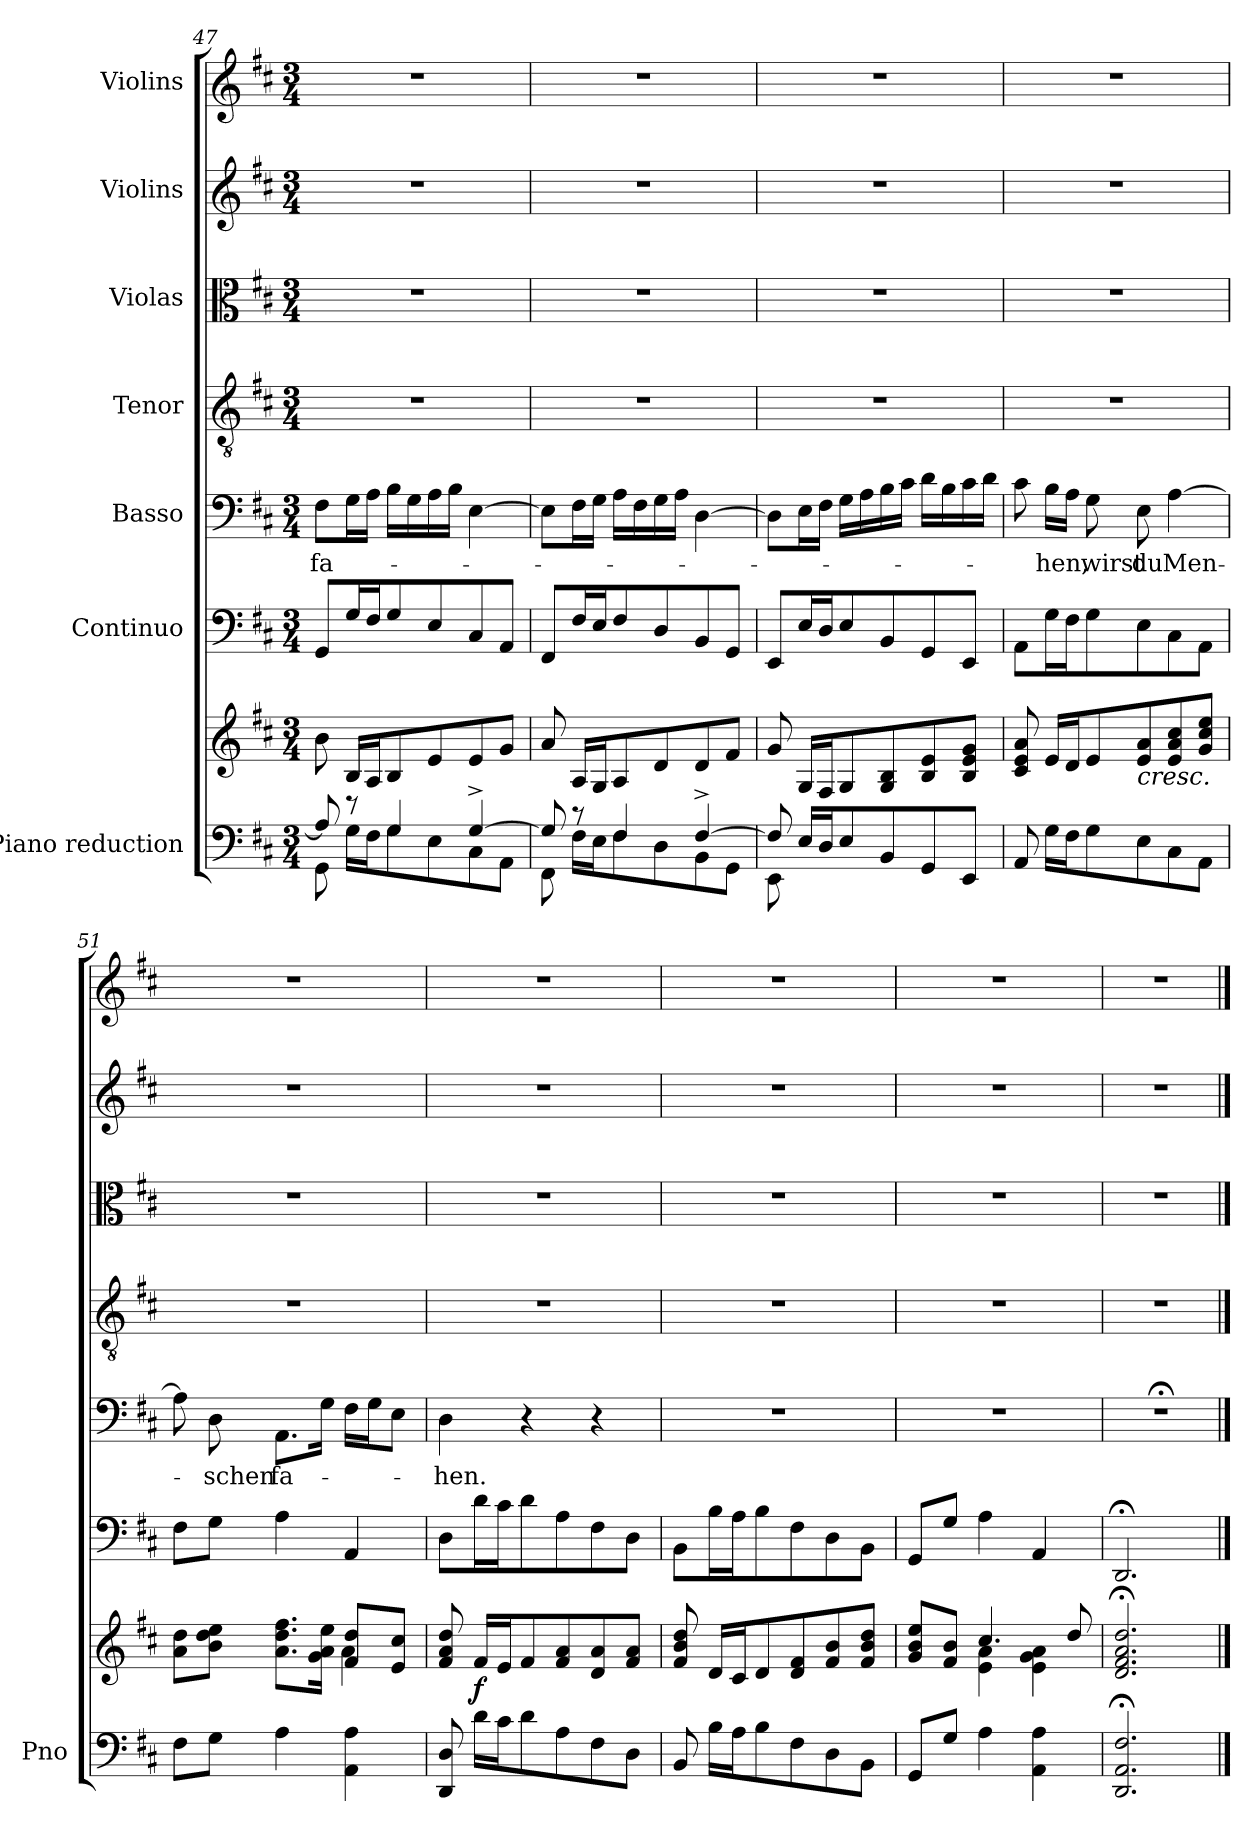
**kern	**kern	**dynam	**kern	**kern	**text	**kern	**kern	**kern	**kern
*part7	*part7	*part7	*part6	*part5	*part5	*part4	*part3	*part2	*part1
*staff8	*staff7	*staff7/8	*staff6	*staff5	*staff5	*staff4	*staff3	*staff2	*staff1
*I"Piano reduction	*	*	*I"Continuo	*I"Basso	*	*I"Tenor	*I"Violas	*I"Violins	*I"Violins
*I'Pno	*	*	*	*	*	*	*	*	*
*clefF4	*clefG2	*	*clefF4	*clefF4	*	*clefGv2	*clefC3	*clefG2	*clefG2
*k[f#c#]	*k[f#c#]	*	*k[f#c#]	*k[f#c#]	*	*k[f#c#]	*k[f#c#]	*k[f#c#]	*k[f#c#]
*M3/4	*M3/4	*	*M3/4	*M3/4	*	*M3/4	*M3/4	*M3/4	*M3/4
=47	=47	=47	=47	=47	=47	=47	=47	=47	=47
*^	*	*	*	*	*	*	*	*	*
!	!	!	!	!	!	!LO:LY:b	!	!	!	!
8A/]	8GG\	8b\	.	8GG/L	8F#\L	fa-	2.r	2.r	2.r	2.r
8r	16G\LL	16B/LL	.	16G/L	16G\L	.	.	.	.	.
.	16F#\J	16A/J	.	16F#/J	16A\JJ	.	.	.	.	.
4G/	8G\	8B/	.	8G/	16B\LL	.	.	.	.	.
.	.	.	.	.	16G\	.	.	.	.	.
.	8E\	8e/	.	8E/	16A\	.	.	.	.	.
.	.	.	.	.	16B\JJ	.	.	.	.	.
[4G^/	8C#\	8e/	.	8C#/	[4E\	.	.	.	.	.
.	8AA\J	8g/J	.	8AA/J	.	.	.	.	.	.
=48	=48	=48	=48	=48	=48	=48	=48	=48	=48	=48
8G/]	8FF#\	8a/	.	8FF#/L	8E\L]	.	2.r	2.r	2.r	2.r
8r	16F#\LL	16A/LL	.	16F#/L	16F#\L	.	.	.	.	.
.	16E\J	16G/J	.	16E/J	16G\JJ	.	.	.	.	.
4F#/	8F#\	8A/	.	8F#/	16A\LL	.	.	.	.	.
.	.	.	.	.	16F#\	.	.	.	.	.
.	8D\	8d/	.	8D/	16G\	.	.	.	.	.
.	.	.	.	.	16A\JJ	.	.	.	.	.
[4F#^/	8BB\	8d/	.	8BB/	[4D\	.	.	.	.	.
.	8GG\J	8f#/J	.	8GG/J	.	.	.	.	.	.
=49	=49	=49	=49	=49	=49	=49	=49	=49	=49	=49
8F#/]	8EE\	8g/	.	8EE/L	8D\L]	.	2.r	2.r	2.r	2.r
16E/LL	8ryy	16G/LL	.	16E/L	16E\L	.	.	.	.	.
16D/J	.	16F#/J	.	16D/J	16F#\JJ	.	.	.	.	.
8E/	2ryy	8G/	.	8E/	16G\LL	.	.	.	.	.
.	.	.	.	.	16A\	.	.	.	.	.
8BB/	.	8G/ 8B/	.	8BB/	16B\	.	.	.	.	.
.	.	.	.	.	16c#\JJ	.	.	.	.	.
8GG/	.	8B/ 8e/	.	8GG/	16d\LL	.	.	.	.	.
.	.	.	.	.	16B\	.	.	.	.	.
8EE/J	.	8B/ 8e/ 8g/J	.	8EE/J	16c#\	.	.	.	.	.
.	.	.	.	.	16d\JJ	.	.	.	.	.
*v	*v	*	*	*	*	*	*	*	*	*
!!LO:LB:g=z
=50	=50	=50	=50	=50	=50	=50	=50	=50	=50
8AA/	8c#/ 8e/ 8a/	.	8AA\L	8c#\	.	2.r	2.r	2.r	2.r
!	!	!	!	!	!LO:LY:b	!	!	!	!
16G\LL	16e/LL	.	16G\L	16B\LL	hen,	.	.	.	.
16F#\J	16d/J	.	16F#\J	16A\JJ	.	.	.	.	.
!	!	!	!	!	!LO:LY:b	!	!	!	!
8G\	8e/	.	8G\	8G\	wirst	.	.	.	.
!	!LO:TX:b:i:t=cresc.	!	!	!	!	!	!	!	!
!	!	!	!	!	!LO:LY:b	!	!	!	!
8E\	8e/ 8a/	.	8E\	8E\	du	.	.	.	.
!	!	!	!	!	!LO:LY:b	!	!	!	!
8C#\	8e/ 8a/ 8cc#/	.	8C#\	[4A\	Men-	.	.	.	.
8AA\J	8g/ 8cc#/ 8ee/J	.	8AA\J	.	.	.	.	.	.
=51	=51	=51	=51	=51	=51	=51	=51	=51	=51
*	*^	*	*	*	*	*	*	*	*
8F#\L	8a\ 8dd\L	2ryy	.	8F#\L	8A\]	.	2.r	2.r	2.r	2.r
!	!	!	!	!	!	!LO:LY:b	!	!	!	!
8G\J	8b\ 8dd\ 8ee\J	.	.	8G\J	8D\	-schen	.	.	.	.
!	!	!	!	!	!	!LO:LY:b	!	!	!	!
4A\	8.a\ 8.dd\ 8.ff#\L	.	.	4A\	8.AA\L	fa-	.	.	.	.
.	16g\ 16a\ 16ee\Jk	.	.	.	16G\Jk	.	.	.	.	.
4AA\ 4A\	8f#/ 8dd/L	4a\	.	4AA/	16F#\LL	.	.	.	.	.
.	.	.	.	.	16G\J	.	.	.	.	.
.	8e/ 8cc#/J	.	.	.	8E\J	.	.	.	.	.
*	*v	*v	*	*	*	*	*	*	*	*
=52	=52	=52	=52	=52	=52	=52	=52	=52	=52
!	!	!	!	!	!LO:LY:b	!	!	!	!
8DD/ 8D/	8f#/ 8a/ 8dd/	.	8D\L	4D\	-hen.	2.r	2.r	2.r	2.r
!	!	!LO:DY:b	!	!	!	!	!	!	!
16d\LL	16f#/LL	f	16d\L	.	.	.	.	.	.
16c#\J	16e/J	.	16c#\J	.	.	.	.	.	.
8d\	8f#/	.	8d\	4r	.	.	.	.	.
8A\	8f#/ 8a/	.	8A\	.	.	.	.	.	.
8F#\	8d/ 8a/	.	8F#\	4r	.	.	.	.	.
8D\J	8f#/ 8a/J	.	8D\J	.	.	.	.	.	.
=53	=53	=53	=53	=53	=53	=53	=53	=53	=53
8BB/	8f#/ 8b/ 8dd/	.	8BB\L	2.r	.	2.r	2.r	2.r	2.r
16B\LL	16d/LL	.	16B\L	.	.	.	.	.	.
16A\J	16c#/J	.	16A\J	.	.	.	.	.	.
8B\	8d/	.	8B\	.	.	.	.	.	.
8F#\	8d/ 8f#/	.	8F#\	.	.	.	.	.	.
8D\	8f#/ 8b/	.	8D\	.	.	.	.	.	.
8BB\J	8f#/ 8b/ 8dd/J	.	8BB\J	.	.	.	.	.	.
=54	=54	=54	=54	=54	=54	=54	=54	=54	=54
*	*^	*	*	*	*	*	*	*	*
8GG/L	8g/ 8b/ 8ee/L	4ryy	.	8GG/L	2.r	.	2.r	2.r	2.r	2.r
8G/J	8f#/ 8b/J	.	.	8G/J	.	.	.	.	.	.
4A\	4.cc#/	4e\ 4a\	.	4A\	.	.	.	.	.	.
4AA\ 4A\	.	4e\ 4g\ 4a\	.	4AA/	.	.	.	.	.	.
.	8dd/	.	.	.	.	.	.	.	.	.
*	*v	*v	*	*	*	*	*	*	*	*
=55	=55	=55	=55	=55	=55	=55	=55	=55	=55
2.DD/;< 2.AA/;< 2.F#/;<	2.d/;< 2.f#/;< 2.a/;< 2.dd/;<	.	2.DD;</	2.r;<	.	2.r	2.r	2.r	2.r
==	==	==	==	==	==	==	==	==	==
*-	*-	*-	*-	*-	*-	*-	*-	*-	*-
